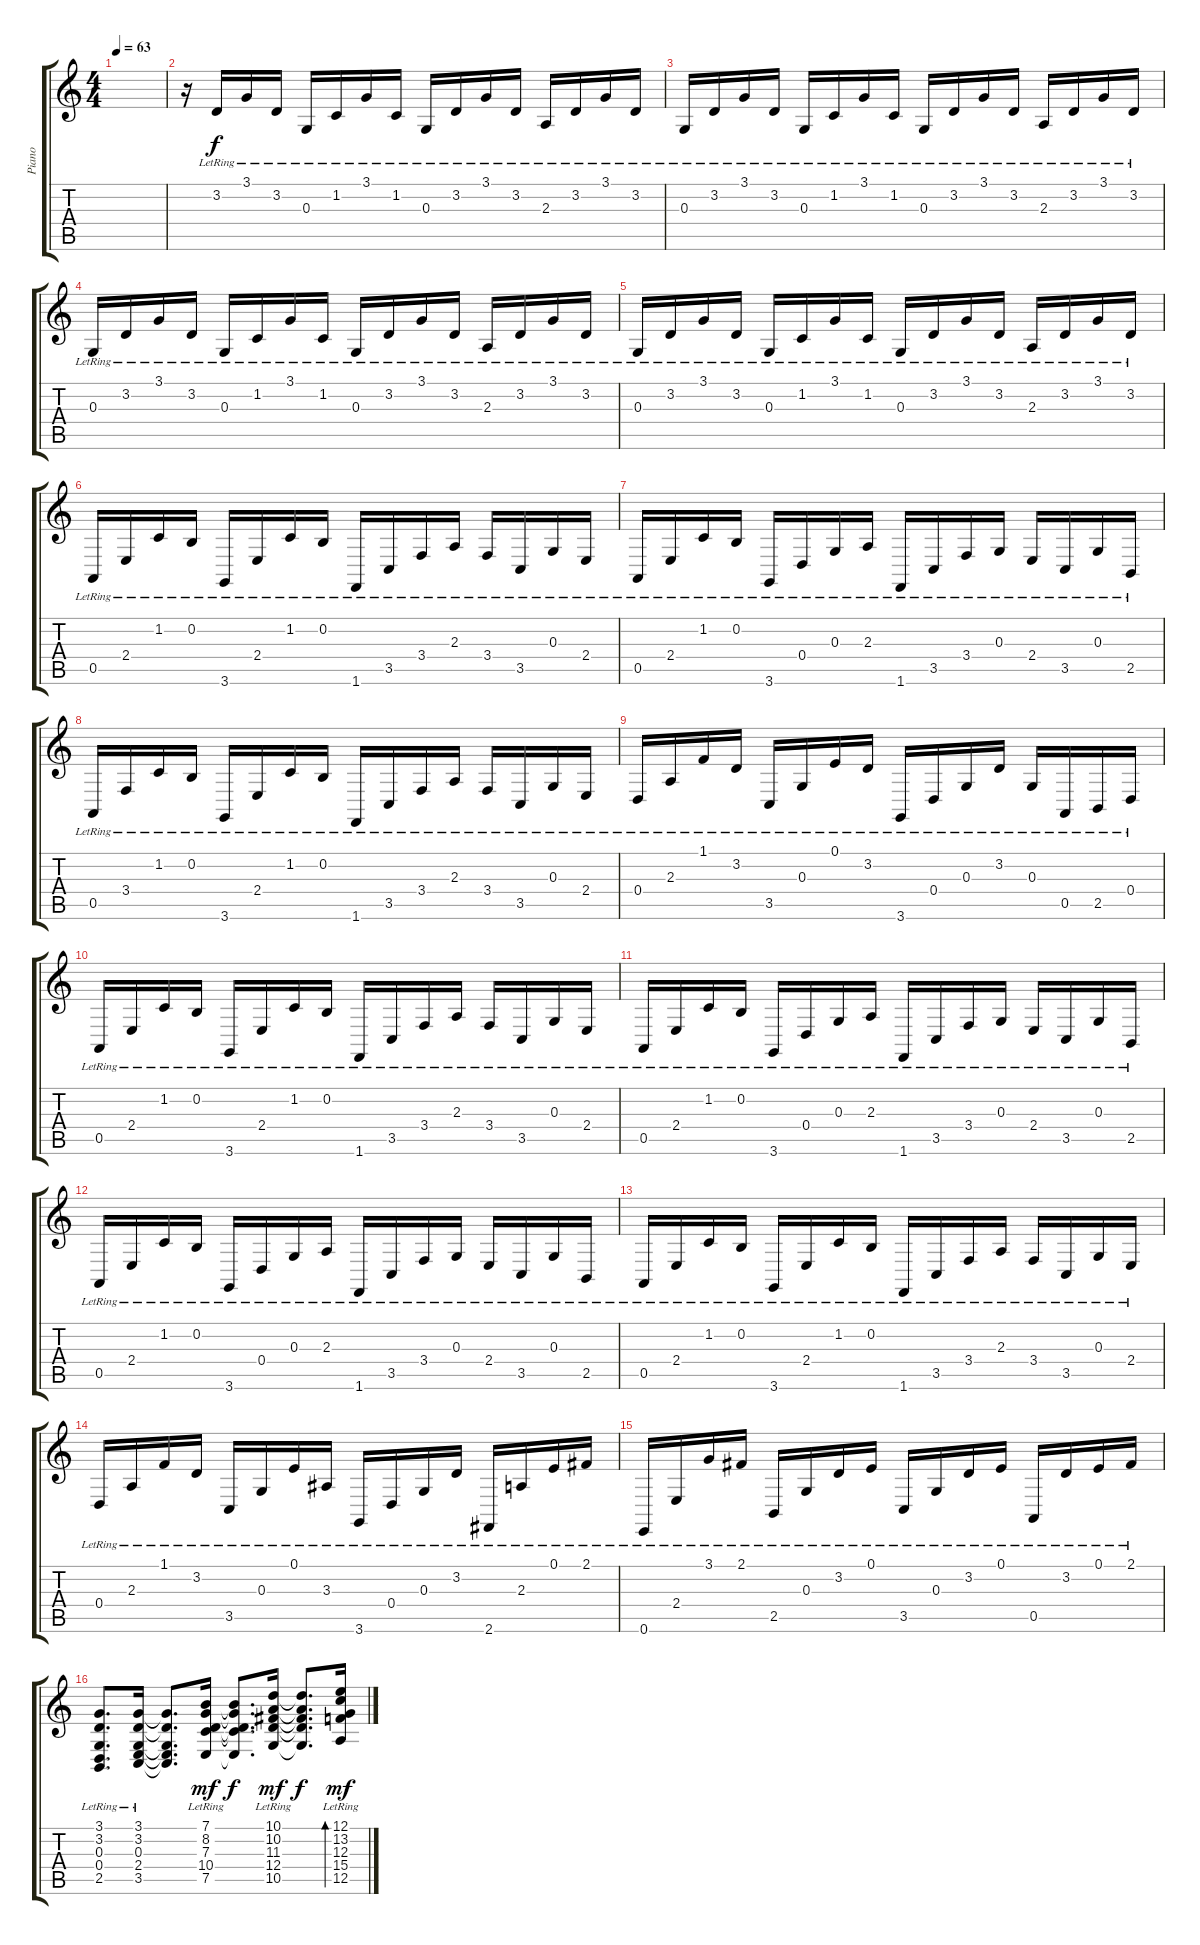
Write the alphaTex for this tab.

\track ("Piano" "Piano") {instrument acousticgrandpiano}
\staff {score tabs}
\tuning (E4 B3 G3 D3 A2 E2) {hide}
\ts (4 4)
\tempo 63
\clef g2
\ks c
|
r.16 3.2{lr}.16 3.1{lr}.16 3.2{lr}.16 0.3{lr}.16 1.2{lr}.16 3.1{lr}.16 1.2{lr}.16 0.3{lr}.16 3.2{lr}.16 3.1{lr}.16 3.2{lr}.16 2.3{lr}.16 3.2{lr}.16 3.1{lr}.16 3.2{lr}.16 |
0.3{lr}.16 3.2{lr}.16 3.1{lr}.16 3.2{lr}.16 0.3{lr}.16 1.2{lr}.16 3.1{lr}.16 1.2{lr}.16 0.3{lr}.16 3.2{lr}.16 3.1{lr}.16 3.2{lr}.16 2.3{lr}.16 3.2{lr}.16 3.1{lr}.16 3.2{lr}.16 |
0.3{lr}.16 3.2{lr}.16 3.1{lr}.16 3.2{lr}.16 0.3{lr}.16 1.2{lr}.16 3.1{lr}.16 1.2{lr}.16 0.3{lr}.16 3.2{lr}.16 3.1{lr}.16 3.2{lr}.16 2.3{lr}.16 3.2{lr}.16 3.1{lr}.16 3.2{lr}.16 |
0.3{lr}.16 3.2{lr}.16 3.1{lr}.16 3.2{lr}.16 0.3{lr}.16 1.2{lr}.16 3.1{lr}.16 1.2{lr}.16 0.3{lr}.16 3.2{lr}.16 3.1{lr}.16 3.2{lr}.16 2.3{lr}.16 3.2{lr}.16 3.1{lr}.16 3.2{lr}.16 |
0.5{lr}.16 2.4{lr}.16 1.2{lr}.16 0.2{lr}.16 3.6{lr}.16 2.4{lr}.16 1.2{lr}.16 0.2{lr}.16 1.6{lr}.16 3.5{lr}.16 3.4{lr}.16 2.3{lr}.16 3.4{lr}.16 3.5{lr}.16 0.3{lr}.16 2.4{lr}.16 |
0.5{lr}.16 2.4{lr}.16 1.2{lr}.16 0.2{lr}.16 3.6{lr}.16 0.4{lr}.16 0.3{lr}.16 2.3{lr}.16 1.6{lr}.16 3.5{lr}.16 3.4{lr}.16 0.3{lr}.16 2.4{lr}.16 3.5{lr}.16 0.3{lr}.16 2.5{lr}.16 |
0.5{lr}.16 3.4{lr}.16 1.2{lr}.16 0.2{lr}.16 3.6{lr}.16 2.4{lr}.16 1.2{lr}.16 0.2{lr}.16 1.6{lr}.16 3.5{lr}.16 3.4{lr}.16 2.3{lr}.16 3.4{lr}.16 3.5{lr}.16 0.3{lr}.16 2.4{lr}.16 |
0.4{lr}.16 2.3{lr}.16 1.1{lr}.16 3.2{lr}.16 3.5{lr}.16 0.3{lr}.16 0.1{lr}.16 3.2{lr}.16 3.6{lr}.16 0.4{lr}.16 0.3{lr}.16 3.2{lr}.16 0.3{lr}.16 0.5{lr}.16 2.5{lr}.16 0.4{lr}.16 |
0.5{lr}.16 2.4{lr}.16 1.2{lr}.16 0.2{lr}.16 3.6{lr}.16 2.4{lr}.16 1.2{lr}.16 0.2{lr}.16 1.6{lr}.16 3.5{lr}.16 3.4{lr}.16 2.3{lr}.16 3.4{lr}.16 3.5{lr}.16 0.3{lr}.16 2.4{lr}.16 |
0.5{lr}.16 2.4{lr}.16 1.2{lr}.16 0.2{lr}.16 3.6{lr}.16 0.4{lr}.16 0.3{lr}.16 2.3{lr}.16 1.6{lr}.16 3.5{lr}.16 3.4{lr}.16 0.3{lr}.16 2.4{lr}.16 3.5{lr}.16 0.3{lr}.16 2.5{lr}.16 |
0.5{lr}.16 2.4{lr}.16 1.2{lr}.16 0.2{lr}.16 3.6{lr}.16 0.4{lr}.16 0.3{lr}.16 2.3{lr}.16 1.6{lr}.16 3.5{lr}.16 3.4{lr}.16 0.3{lr}.16 2.4{lr}.16 3.5{lr}.16 0.3{lr}.16 2.5{lr}.16 |
0.5{lr}.16 2.4{lr}.16 1.2{lr}.16 0.2{lr}.16 3.6{lr}.16 2.4{lr}.16 1.2{lr}.16 0.2{lr}.16 1.6{lr}.16 3.5{lr}.16 3.4{lr}.16 2.3{lr}.16 3.4{lr}.16 3.5{lr}.16 0.3{lr}.16 2.4{lr}.16 |
0.4{lr}.16 2.3{lr}.16 1.1{lr}.16 3.2{lr}.16 3.5{lr}.16 0.3{lr}.16 0.1{lr}.16 3.3{lr}.16 3.6{lr}.16 0.4{lr}.16 0.3{lr}.16 3.2{lr}.16 2.6{lr}.16 2.3{lr}.16 0.1{lr}.16 2.1{lr}.16 |
0.6{lr}.16 2.4{lr}.16 3.1{lr}.16 2.1{lr}.16 2.5{lr}.16 0.3{lr}.16 3.2{lr}.16 0.1{lr}.16 3.5{lr}.16 0.3{lr}.16 3.2{lr}.16 0.1{lr}.16 0.5{lr}.16 3.2{lr}.16 0.1{lr}.16 2.1{lr}.16 |
(3.1 3.2 0.3 0.4 2.5{lr}).8{d} (3.1 3.2 0.3 2.4 3.5{lr}).16 (3.1{t} 3.2{t} 0.3{t} 2.4{t} 3.5{t}).8{d dy f} (7.1 8.2 7.3 10.4 7.5{lr}).16{dy mf} (7.1{t} 8.2{t} 7.3{t} 10.4{t} 7.5{t}).8{d dy f} (10.1 10.2 11.3 12.4 10.5{lr}).16{dy mf} (10.1{t} 10.2{t} 11.3{t} 12.4{t} 10.5{t}).8{d dy f} (12.1 13.2 12.3 15.4 12.5{lr}).16{bd 480 dy mf}
